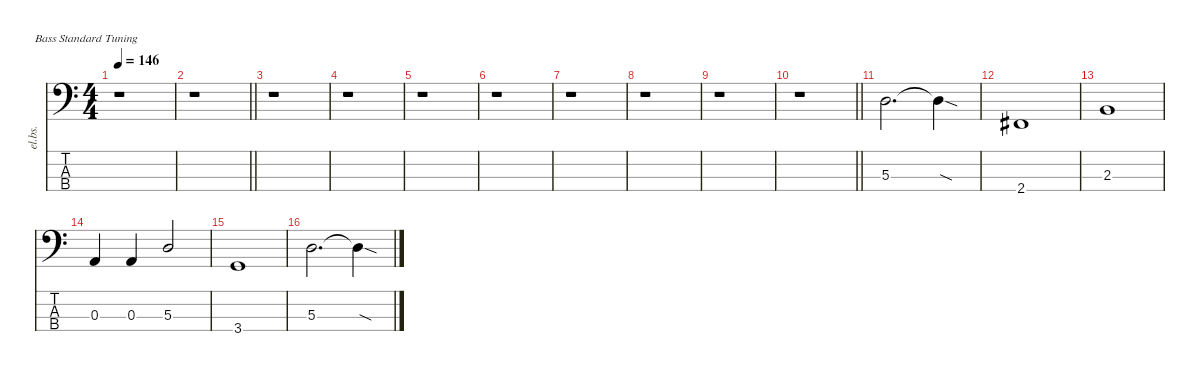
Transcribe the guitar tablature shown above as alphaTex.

\defaultSystemsLayout 4
\hideDynamics
\bracketExtendMode nobrackets
\track ("Electric Bass" "el.bs.") {mute instrument electricbassfinger}
\staff {score tabs}
\tuning (G2 D2 A1 E1)
\ts (4 4)
\tempo 146
\clef f4
\ks c
r.1{dy mf beam Down} |
\barLineRight lightlight
r.1{beam Down} |
r.1{beam Down} |
r.1{beam Down} |
r.1{beam Down} |
r.1{beam Down} |
r.1{beam Down} |
r.1{beam Down} |
r.1{beam Down} |
\barLineRight lightlight
r.1{beam Down} |
5.3.2{d beam Down} 5.3{sod t}.4{beam Down} |
2.4{acc #}.1{beam Up} |
2.3.1{beam Up} |
0.3.4{beam Up} 0.3.4{beam Up} 5.3.2{beam Up} |
3.4.1{beam Up} |
5.3.2{d beam Down} 5.3{sod t}.4{beam Down}
